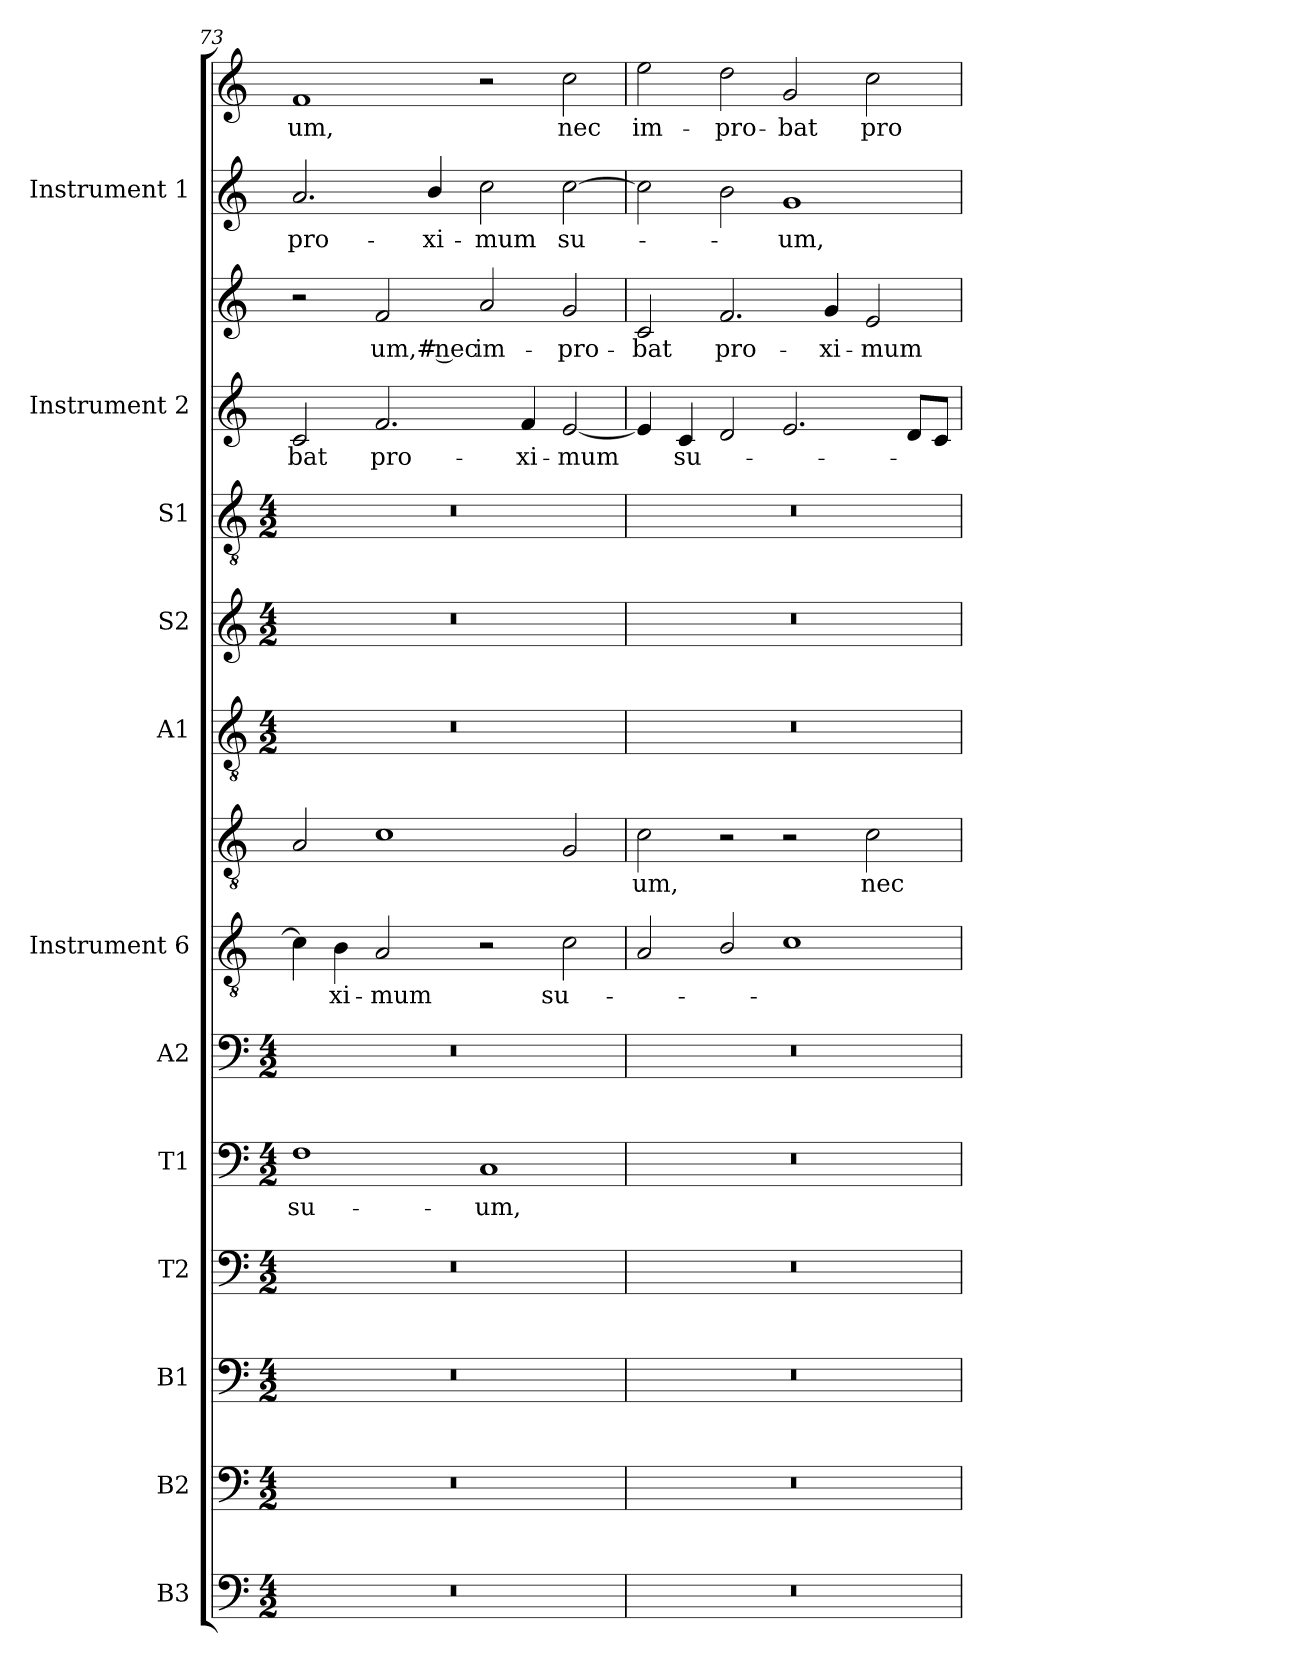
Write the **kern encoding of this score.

**kern	**kern	**kern	**kern	**kern	**text	**kern	**kern	**text	**kern	**text	**kern	**kern	**kern	**kern	**text	**kern	**text	**kern	**text	**kern	**text
*part12	*part11	*part10	*part9	*part8	*part8	*part7	*part6	*part6	*part6	*part6	*part5	*part4	*part3	*part2	*part2	*part2	*part2	*part1	*part1	*part1	*part1
*staff15	*staff14	*staff13	*staff12	*staff11	*staff11	*staff10	*staff9	*staff9	*staff8	*staff8	*staff7	*staff6	*staff5	*staff4	*staff4	*staff3	*staff3	*staff2	*staff2	*staff1	*staff1
*I"B3	*I"B2	*I"B1	*I"T2	*I"T1	*	*I"A2	*I"Instrument 6	*	*	*	*I"A1	*I"S2	*I"S1	*I"Instrument 2	*	*	*	*I"Instrument 1	*	*	*
*clefF4	*clefF4	*clefF4	*clefF4	*clefF4	*	*clefF4	*clefGv2	*	*clefGv2	*	*clefGv2	*clefG2	*clefGv2	*clefG2	*	*clefG2	*	*clefG2	*	*clefG2	*
*	*	*	*	*	*	*	*	*	*	*	*k[]	*	*	*	*	*	*	*k[]	*	*k[]	*
*	*	*	*	*	*	*	*	*	*	*	*C:	*	*	*	*	*	*	*C:	*	*C:	*
*M4/2	*M4/2	*M4/2	*M4/2	*M4/2	*	*M4/2	*	*	*	*	*M4/2	*M4/2	*M4/2	*	*	*	*	*	*	*	*
=73	=73	=73	=73	=73	=73	=73	=73	=73	=73	=73	=73	=73	=73	=73	=73	=73	=73	=73	=73	=73	=73
!	!	!	!	!	!LO:LY:b:rj	!	!	!	!	!	!	!	!	!	!LO:LY:b:cj	!	!	!	!LO:LY:b:cj	!	!LO:LY:b:cj
0r	0r	0r	0r	1F	su-	0r	4c\]	.	2A/	.	0r	0r	0r	2c/	-bat	2r	.	2.a/	pro-	1f	-um,
!	!	!	!	!	!	!	!	!LO:LY:b:rj	!	!	!	!	!	!	!	!	!	!	!	!	!
.	.	.	.	.	.	.	4B\	-xi-	.	.	.	.	.	.	.	.	.	.	.	.	.
!	!	!	!	!	!	!	!	!LO:LY:b:cj	!	!	!	!	!	!	!LO:LY:b:cj	!	!LO:LY:b:rj	!	!	!	!
.	.	.	.	.	.	.	2A/	-mum	1c	.	.	.	.	2.f/	pro-	2f/	um,# nec	.	.	.	.
!	!	!	!	!	!	!	!	!	!	!	!	!	!	!	!	!	!	!	!LO:LY:b:rj	!	!
.	.	.	.	.	.	.	.	.	.	.	.	.	.	.	.	.	.	4b/	-xi-	.	.
!	!	!	!	!	!LO:LY:b:cj	!	!	!	!	!	!	!	!	!	!	!	!LO:LY:b:rj	!	!LO:LY:b:cj	!	!
.	.	.	.	1C	-um,	.	2r	.	.	.	.	.	.	.	.	2a/	im-	2cc\	-mum	2r	.
!	!	!	!	!	!	!	!	!	!	!	!	!	!	!	!LO:LY:b:rj	!	!	!	!	!	!
.	.	.	.	.	.	.	.	.	.	.	.	.	.	4f/	-xi-	.	.	.	.	.	.
!	!	!	!	!	!	!	!	!LO:LY:b:rj	!	!	!	!	!	!	!LO:LY:b:cj	!	!LO:LY:b:cj	!	!LO:LY:b:rj	!	!LO:LY:b:cj
.	.	.	.	.	.	.	2c\	su-	2G/	.	.	.	.	[>2e/	-mum	2g/	-pro-	[>2cc\	su-	2cc\	nec
=74	=74	=74	=74	=74	=74	=74	=74	=74	=74	=74	=74	=74	=74	=74	=74	=74	=74	=74	=74	=74	=74
!	!	!	!	!	!	!	!	!	!	!LO:LY:b:cj	!	!	!	!	!	!	!LO:LY:b:cj	!	!	!	!LO:LY:b:rj
0r	0r	0r	0r	0r	.	0r	2A/	.	2c\	-um,	0r	0r	0r	4e/]	.	2c/	-bat	2cc\]	.	2ee\	im-
!	!	!	!	!	!	!	!	!	!	!	!	!	!	!	!LO:LY:b:rj	!	!	!	!	!	!
.	.	.	.	.	.	.	.	.	.	.	.	.	.	4c/	su-	.	.	.	.	.	.
!	!	!	!	!	!	!	!	!	!	!	!	!	!	!	!	!	!LO:LY:b:cj	!	!	!	!LO:LY:b:cj
.	.	.	.	.	.	.	2B/	.	2r	.	.	.	.	2d/	.	2.f/	pro-	2b\	.	2dd\	-pro-
!	!	!	!	!	!	!	!	!	!	!	!	!	!	!	!	!	!	!	!LO:LY:b:cj	!	!LO:LY:b:cj
.	.	.	.	.	.	.	1c	.	2r	.	.	.	.	2.e/	.	.	.	1g	um,	2g/	-bat
!	!	!	!	!	!	!	!	!	!	!	!	!	!	!	!	!	!LO:LY:b:rj	!	!	!	!
.	.	.	.	.	.	.	.	.	.	.	.	.	.	.	.	4g/	-xi-	.	.	.	.
!	!	!	!	!	!	!	!	!	!	!LO:LY:b:cj	!	!	!	!	!	!	!LO:LY:b:cj	!	!	!	!LO:LY:b:cj
.	.	.	.	.	.	.	.	.	2c\	nec	.	.	.	.	.	2e/	-mum	.	.	2cc\	pro-
.	.	.	.	.	.	.	.	.	.	.	.	.	.	8d/L	.	.	.	.	.	.	.
.	.	.	.	.	.	.	.	.	.	.	.	.	.	8c/J	.	.	.	.	.	.	.
=	=	=	=	=	=	=	=	=	=	=	=	=	=	=	=	=	=	=	=	=	=
*-	*-	*-	*-	*-	*-	*-	*-	*-	*-	*-	*-	*-	*-	*-	*-	*-	*-	*-	*-	*-	*-
